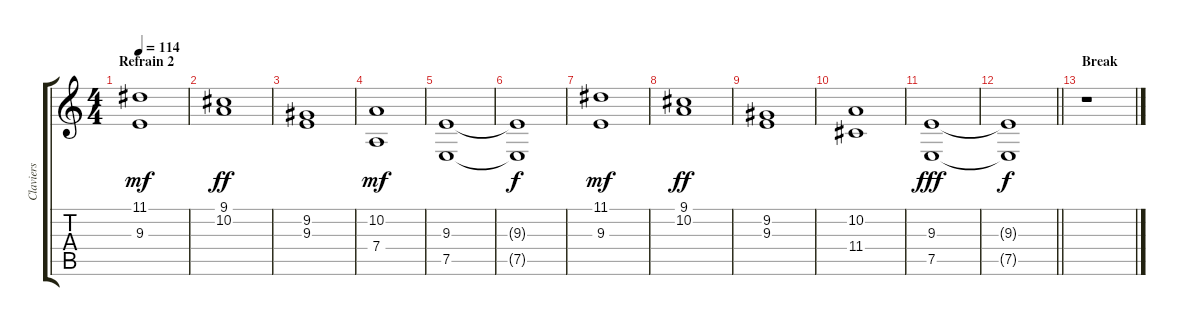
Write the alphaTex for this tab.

\track ("Claviers" "Claviers") {instrument mutedtrumpet}
\staff {score tabs}
\tuning (E4 B3 G3 D3 A2 E2) {hide}
\ts (4 4)
\section ("" "Refrain 2")
\tempo 114
\clef g2
\ks c
(11.1 9.3).1{dy mf} |
(9.1 10.2).1{dy ff} |
(9.2 9.3).1 |
(10.2 7.4).1{dy mf} |
(9.3 7.5).1 |
(9.3{t} 7.5{t}).1{dy f} |
(11.1 9.3).1{dy mf} |
(9.1 10.2).1{dy ff} |
(9.2 9.3).1 |
(10.2 11.4).1 |
(9.3 7.5).1{dy fff} |
\barLineRight lightlight
(9.3{t} 7.5{t}).1{dy f} |
\section ("" "Break")
r.1
